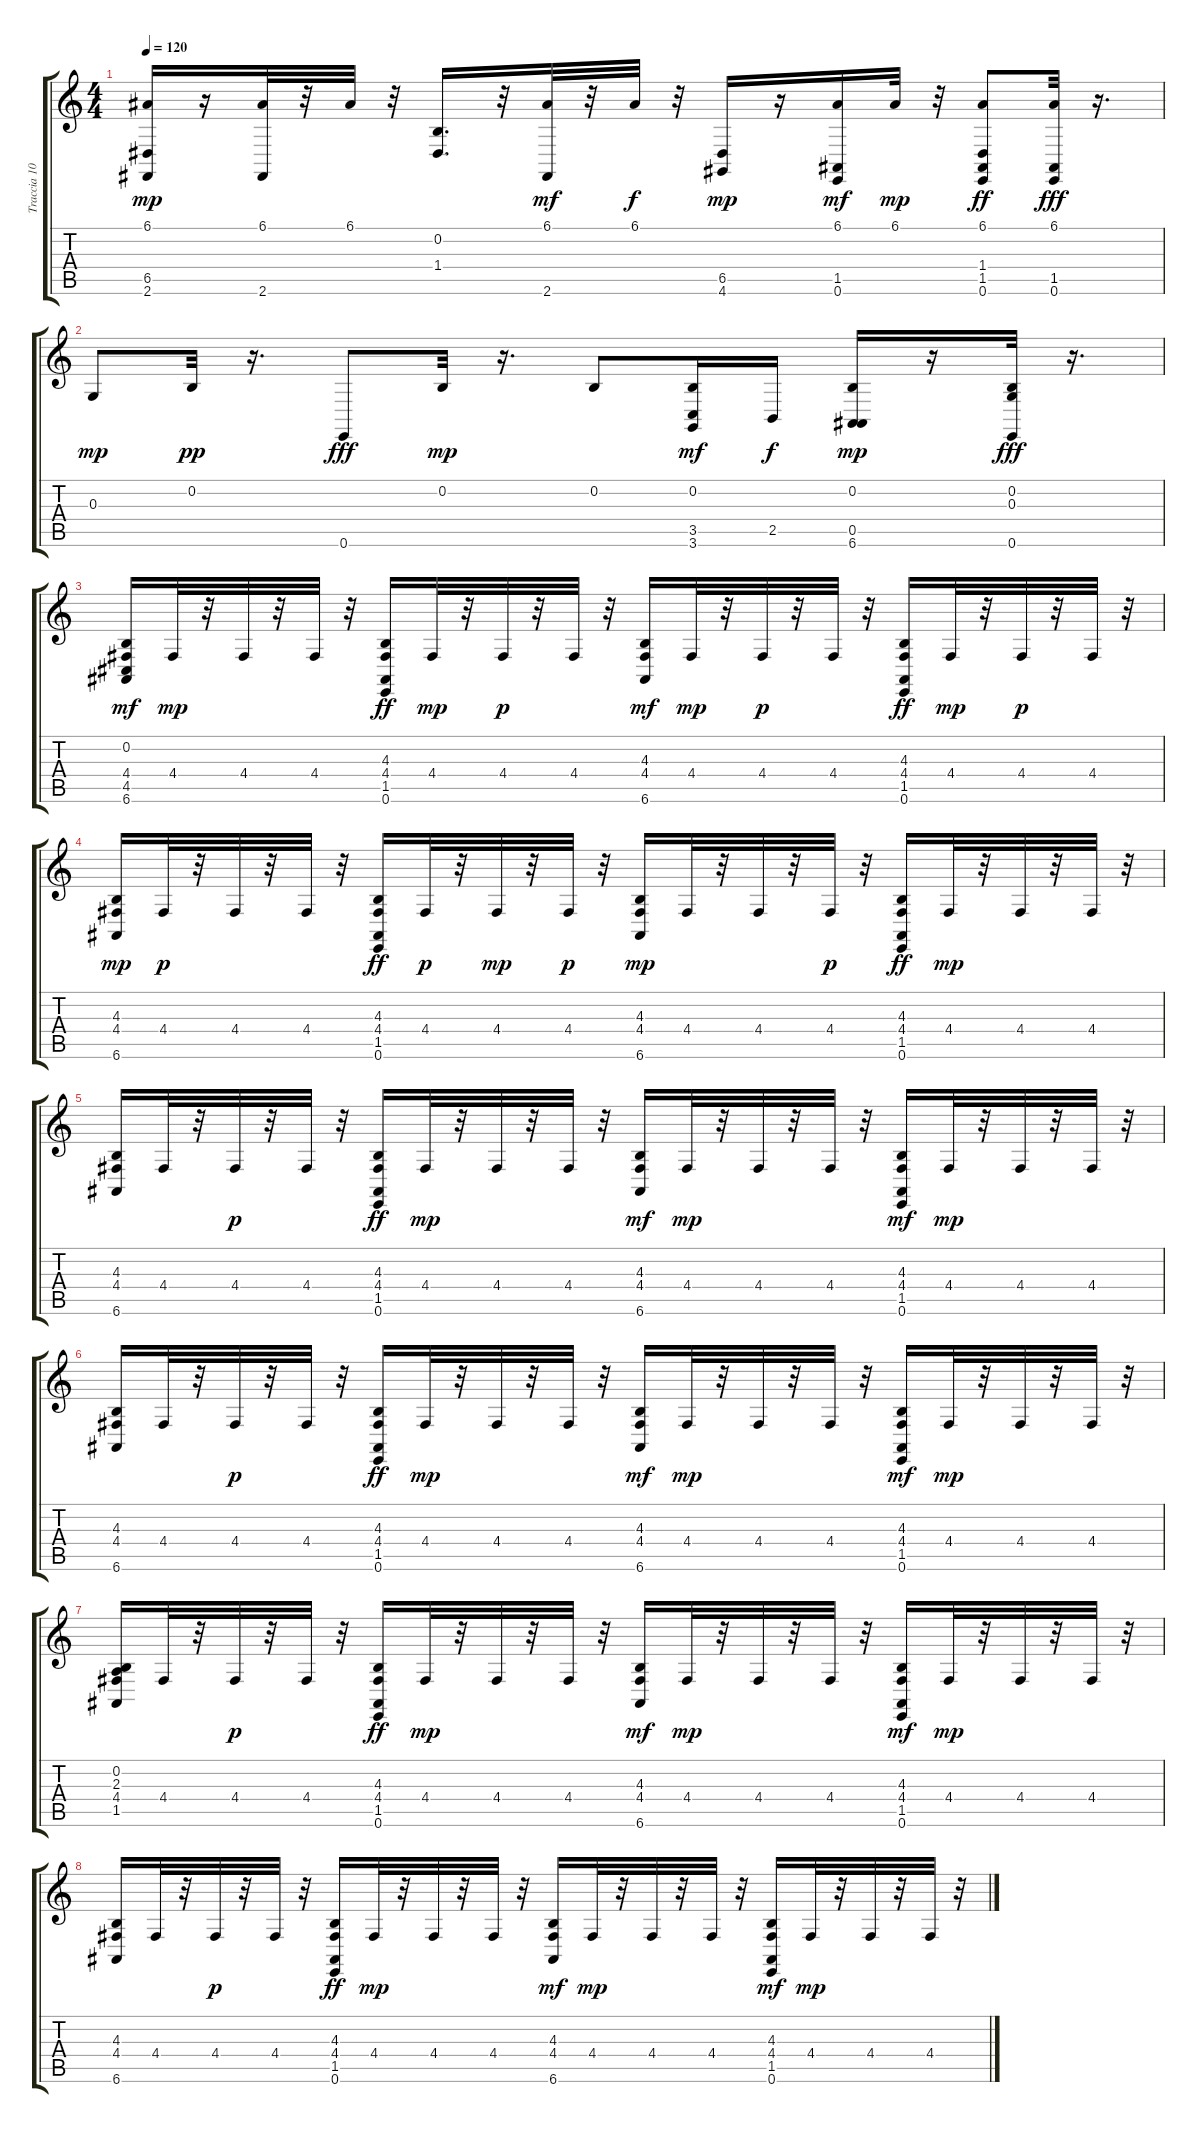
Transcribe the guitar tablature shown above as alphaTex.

\track ("Traccia 10" "Traccia 10") {instrument acousticgrandpiano}
\staff {score tabs}
\tuning (E4 B3 G3 D3 A2 E2) {hide}
\ts (4 4)
\tempo 120
\clef g2
\ks c
(6.1 6.5 2.6).16{dy mp} r.16 (6.1 2.6).32 r.32 6.1.32 r.32 (0.2 1.4).16{d} r.32 (6.1 2.6).32{dy mf} r.32 6.1.32{dy f} r.32 (6.5 4.6).16{dy mp} r.16 (6.1 1.5 0.6).16{dy mf} 6.1.32{dy mp} r.32 (6.1 1.4 1.5 0.6).8{dy ff} (6.1 1.5 0.6).32{dy fff} r.16{d} |
0.3.8{dy mp} 0.2.32{dy pp} r.16{d} 0.6.8{dy fff} 0.2.32{dy mp} r.16{d} 0.2.8 (0.2 3.5 3.6).16{dy mf} 2.5.16{dy f} (0.2 0.5 6.6).16{dy mp} r.16 (0.2 0.3 0.6).32{dy fff} r.16{d} |
(0.2 4.4 4.5 6.6).16{dy mf} 4.4.32{dy mp} r.32 4.4.32 r.32 4.4.32 r.32 (4.3 4.4 1.5 0.6).16{dy ff} 4.4.32{dy mp} r.32 4.4.32{dy p} r.32 4.4.32 r.32 (4.3 4.4 6.6).16{dy mf} 4.4.32{dy mp} r.32 4.4.32{dy p} r.32 4.4.32 r.32 (4.3 4.4 1.5 0.6).16{dy ff} 4.4.32{dy mp} r.32 4.4.32{dy p} r.32 4.4.32 r.32 |
(4.3 4.4 6.6).16{dy mp} 4.4.32{dy p} r.32 4.4.32 r.32 4.4.32 r.32 (4.3 4.4 1.5 0.6).16{dy ff} 4.4.32{dy p} r.32 4.4.32{dy mp} r.32 4.4.32{dy p} r.32 (4.3 4.4 6.6).16{dy mp} 4.4.32 r.32 4.4.32 r.32 4.4.32{dy p} r.32 (4.3 4.4 1.5 0.6).16{dy ff} 4.4.32{dy mp} r.32 4.4.32 r.32 4.4.32 r.32 |
(4.3 4.4 6.6).16 4.4.32 r.32 4.4.32{dy p} r.32 4.4.32 r.32 (4.3 4.4 1.5 0.6).16{dy ff} 4.4.32{dy mp} r.32 4.4.32 r.32 4.4.32 r.32 (4.3 4.4 6.6).16{dy mf} 4.4.32{dy mp} r.32 4.4.32 r.32 4.4.32 r.32 (4.3 4.4 1.5 0.6).16{dy mf} 4.4.32{dy mp} r.32 4.4.32 r.32 4.4.32 r.32 |
(4.3 4.4 6.6).16 4.4.32 r.32 4.4.32{dy p} r.32 4.4.32 r.32 (4.3 4.4 1.5 0.6).16{dy ff} 4.4.32{dy mp} r.32 4.4.32 r.32 4.4.32 r.32 (4.3 4.4 6.6).16{dy mf} 4.4.32{dy mp} r.32 4.4.32 r.32 4.4.32 r.32 (4.3 4.4 1.5 0.6).16{dy mf} 4.4.32{dy mp} r.32 4.4.32 r.32 4.4.32 r.32 |
(0.2 2.3 4.4 1.5).16 4.4.32 r.32 4.4.32{dy p} r.32 4.4.32 r.32 (4.3 4.4 1.5 0.6).16{dy ff} 4.4.32{dy mp} r.32 4.4.32 r.32 4.4.32 r.32 (4.3 4.4 6.6).16{dy mf} 4.4.32{dy mp} r.32 4.4.32 r.32 4.4.32 r.32 (4.3 4.4 1.5 0.6).16{dy mf} 4.4.32{dy mp} r.32 4.4.32 r.32 4.4.32 r.32 |
(4.3 4.4 6.6).16 4.4.32 r.32 4.4.32{dy p} r.32 4.4.32 r.32 (4.3 4.4 1.5 0.6).16{dy ff} 4.4.32{dy mp} r.32 4.4.32 r.32 4.4.32 r.32 (4.3 4.4 6.6).16{dy mf} 4.4.32{dy mp} r.32 4.4.32 r.32 4.4.32 r.32 (4.3 4.4 1.5 0.6).16{dy mf} 4.4.32{dy mp} r.32 4.4.32 r.32 4.4.32 r.32
